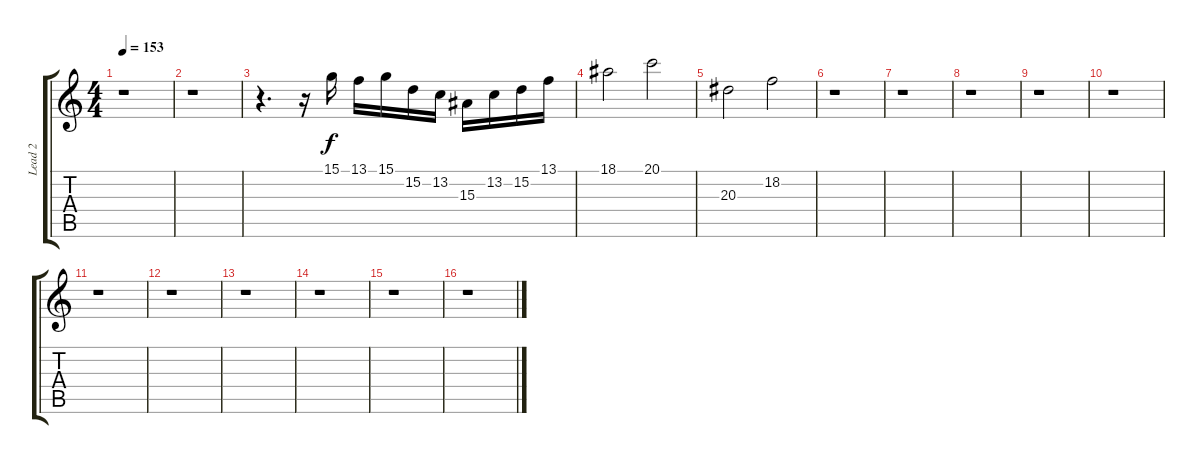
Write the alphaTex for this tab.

\track ("Lead 2" "Lead 2") {instrument lead1square}
\staff {score tabs}
\tuning (E4 B3 G3 D3 A2 E2) {hide}
\ts (4 4)
\tempo 153
\clef g2
\ks c
r.1{dy f} |
r.1 |
r.4{d} r.16 15.1.16 13.1.16 15.1.16 15.2.16 13.2.16 15.3.16 13.2.16 15.2.16 13.1.16 |
18.1.2 20.1.2 |
20.3.2 18.2.2 |
r.1 |
r.1 |
r.1 |
r.1 |
r.1 |
r.1 |
r.1 |
r.1 |
r.1 |
r.1 |
r.1
